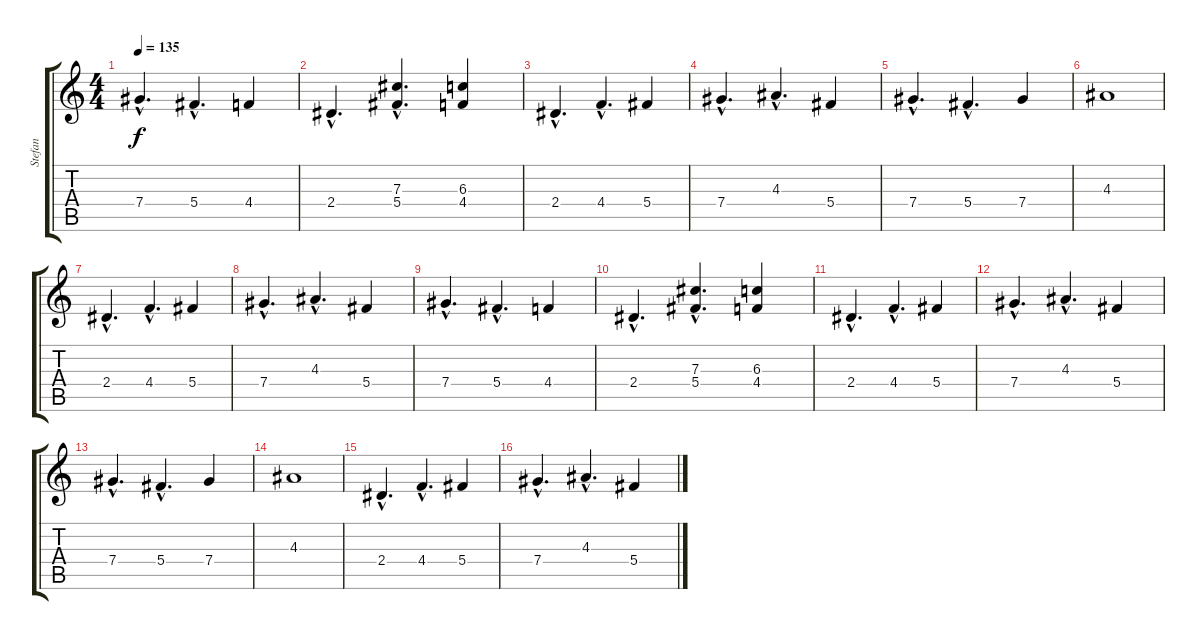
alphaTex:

\track ("Stefan" "Stefan") {instrument distortionguitar}
\staff {score tabs}
\tuning (Eb4 Bb3 Gb3 Db3 Ab2 Eb2) {hide}
\ts (4 4)
\tempo 135
\clef g2
\ks c
7.4{hac}.4{d dy f} 5.4{hac}.4{d} 4.4.4 |
2.4{hac}.4{d} (7.3{hac} 5.4{hac}).4{d} (6.3 4.4).4 |
2.4{hac}.4{d} 4.4{hac}.4{d} 5.4.4 |
7.4{hac}.4{d} 4.3{hac}.4{d} 5.4.4 |
7.4{hac}.4{d} 5.4{hac}.4{d} 7.4.4 |
4.3.1 |
2.4{hac}.4{d} 4.4{hac}.4{d} 5.4.4 |
7.4{hac}.4{d} 4.3{hac}.4{d} 5.4.4 |
7.4{hac}.4{d} 5.4{hac}.4{d} 4.4.4 |
2.4{hac}.4{d} (7.3{hac} 5.4{hac}).4{d} (6.3 4.4).4 |
2.4{hac}.4{d} 4.4{hac}.4{d} 5.4.4 |
7.4{hac}.4{d} 4.3{hac}.4{d} 5.4.4 |
7.4{hac}.4{d} 5.4{hac}.4{d} 7.4.4 |
4.3.1 |
2.4{hac}.4{d} 4.4{hac}.4{d} 5.4.4 |
7.4{hac}.4{d} 4.3{hac}.4{d} 5.4.4
